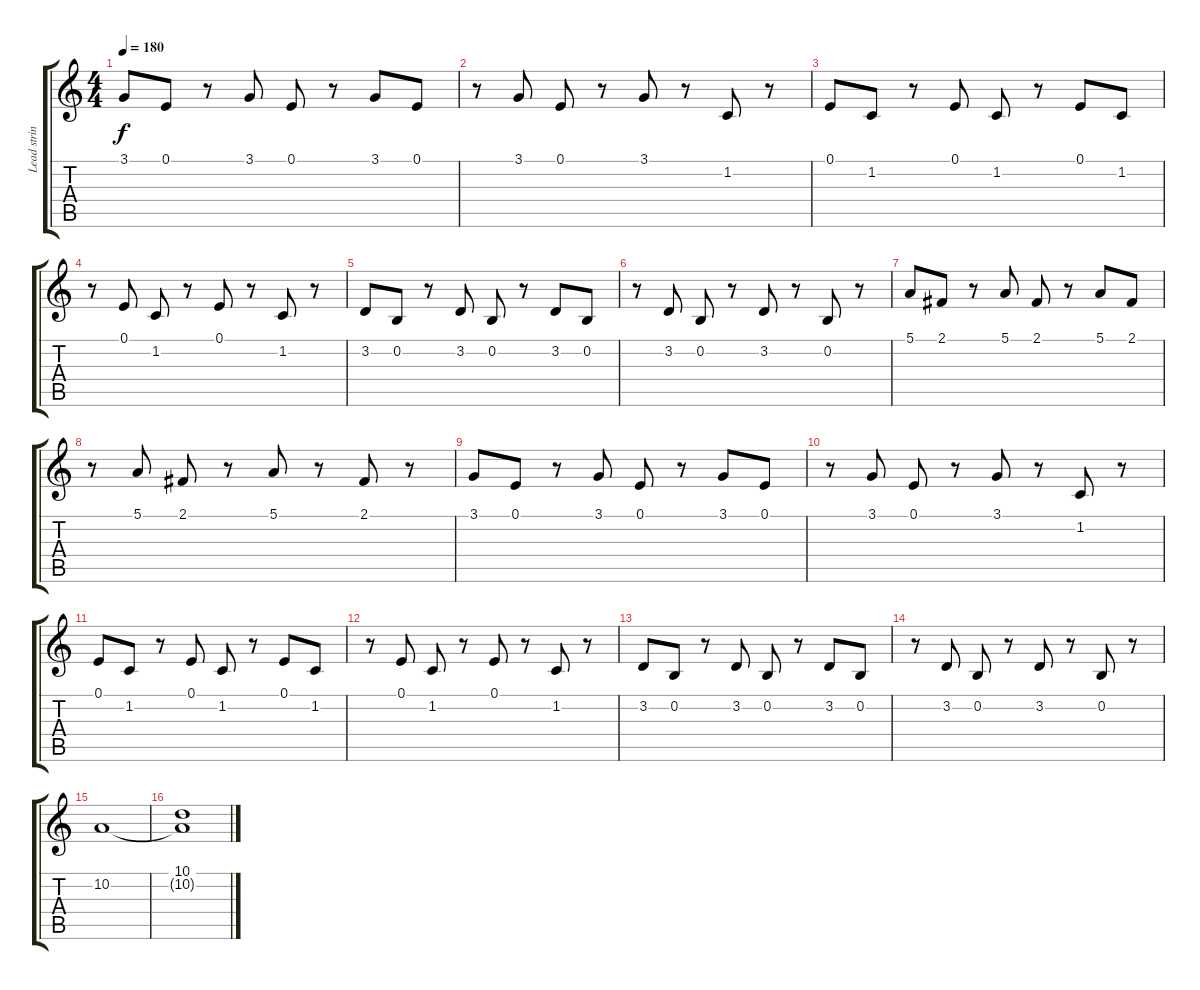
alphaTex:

\track ("Lead strings 2" "Lead strin") {instrument stringensemble1}
\staff {score tabs}
\tuning (E4 B3 G3 D3 A2 E2) {hide}
\ts (4 4)
\tempo 180
\clef g2
\ks c
3.1.8{dy f} 0.1.8 r.8 3.1.8 0.1.8 r.8 3.1.8 0.1.8 |
r.8 3.1.8 0.1.8 r.8 3.1.8 r.8 1.2.8 r.8 |
0.1.8 1.2.8 r.8 0.1.8 1.2.8 r.8 0.1.8 1.2.8 |
r.8 0.1.8 1.2.8 r.8 0.1.8 r.8 1.2.8 r.8 |
3.2.8 0.2.8 r.8 3.2.8 0.2.8 r.8 3.2.8 0.2.8 |
r.8 3.2.8 0.2.8 r.8 3.2.8 r.8 0.2.8 r.8 |
5.1.8 2.1.8 r.8 5.1.8 2.1.8 r.8 5.1.8 2.1.8 |
r.8 5.1.8 2.1.8 r.8 5.1.8 r.8 2.1.8 r.8 |
3.1.8 0.1.8 r.8 3.1.8 0.1.8 r.8 3.1.8 0.1.8 |
r.8 3.1.8 0.1.8 r.8 3.1.8 r.8 1.2.8 r.8 |
0.1.8 1.2.8 r.8 0.1.8 1.2.8 r.8 0.1.8 1.2.8 |
r.8 0.1.8 1.2.8 r.8 0.1.8 r.8 1.2.8 r.8 |
3.2.8 0.2.8 r.8 3.2.8 0.2.8 r.8 3.2.8 0.2.8 |
r.8 3.2.8 0.2.8 r.8 3.2.8 r.8 0.2.8 r.8 |
10.2.1 |
(10.1 10.2{t}).1
